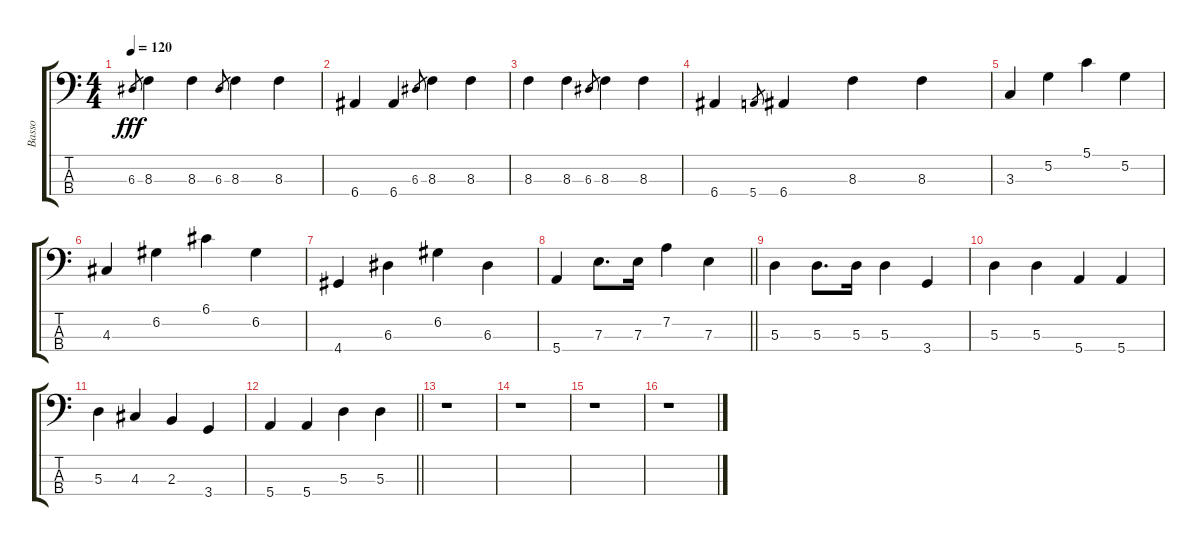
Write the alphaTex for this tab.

\track ("Basso" "Basso") {instrument electricbassfinger}
\staff {score tabs}
\tuning (G2 D2 A1 E1) {hide}
\ts (4 4)
\tempo 120
\clef f4
\ks c
6.3.8{gr dy fff} 8.3.4 8.3.4 6.3.8{gr} 8.3.4 8.3.4 |
6.4.4 6.4.4 6.3.8{gr} 8.3.4 8.3.4 |
8.3.4 8.3.4 6.3.8{gr} 8.3.4 8.3.4 |
6.4.4 5.4.8{gr} 6.4.4 8.3.4 8.3.4 |
3.3.4 5.2.4 5.1.4 5.2.4 |
4.3.4 6.2.4 6.1.4 6.2.4 |
4.4.4 6.3.4 6.2.4 6.3.4 |
\barLineRight lightlight
5.4.4 7.3.8{d} 7.3.16 7.2.4 7.3.4 |
5.3.4 5.3.8{d} 5.3.16 5.3.4 3.4.4 |
5.3.4 5.3.4 5.4.4 5.4.4 |
5.3.4 4.3.4 2.3.4 3.4.4 |
\barLineRight lightlight
5.4.4 5.4.4 5.3.4 5.3.4 |
r.1 |
r.1 |
r.1 |
r.1
